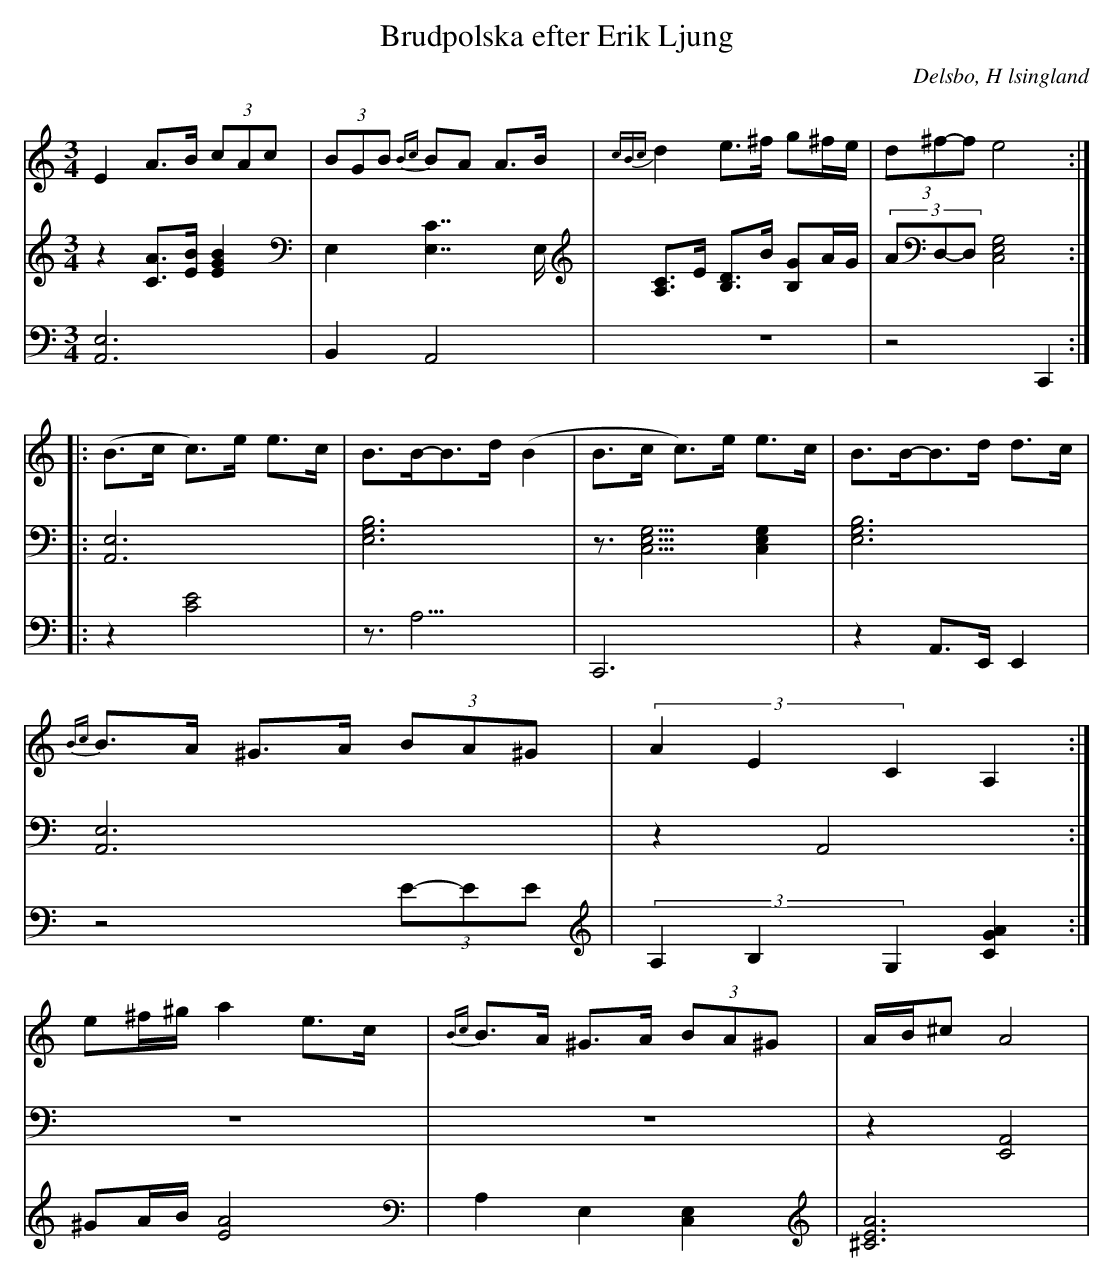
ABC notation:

X:1
T: Brudpolska efter Erik Ljung
Q: 105
O: Delsbo, H lsingland
M: 3/4
L: 1/8
K: Am
V:1
V:2
V:3 =Merge
V:1
E2 A>B (3cAc| (3BGB {Bc}BA A>B|{cBc}d2 e>^f g^f/e/|(3d^f-f e4 :|
|:(B>c c)>e e>c|B>B-B>d (B2|B>c c)>e e>c|B>B-B>d d>c|
{Bc}B>A ^G>A (3BA^G|(3A2E2C2 A,2:|
e^f/^g/ a2 e>c|{Bc}B>A ^G>A (3BA^G|A/B/^c A4|
V:2
z2 [AC]>[BE] [B2E2G2]|E,2 [C7/2E,7/2]E,/|[A,C]>E [B,D]>B [B,G]A/G/|(3AD,-D, [E,4G,4C,4]:|
|:[A,,6E,6]|[E,6G,6B,6]|z3/2[E,5/2G,5/2C,5/2] [E,2G,2C,2]|[E,6G,6B,6]|
[A,,6E,6]|z2 A,,4:|
z6|z6|z2 [A,,4E,,4]|
V:3
[A,,6E,6]|B,,2 A,,4|z6|z4  C,,2:|
|:z2 [C4E4]|z3<A,3|C,,6|z2 A,,>E,, E,,2|
z4 (3E-EE|(3A,2B,2G,2 [G2A2C2]:|
^GA/B/ [A4E4]|A,2 E,2 [C,2E,2]|[A6^C6E6]|
